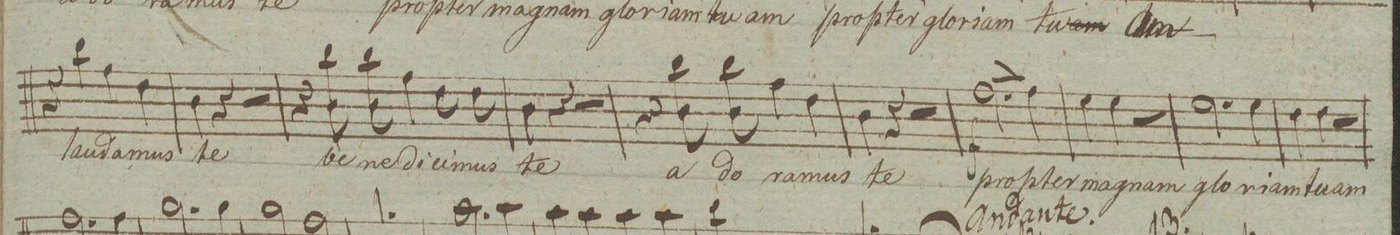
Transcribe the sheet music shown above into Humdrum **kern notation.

**kern	**text	**dynam
*I"Alto.	*	*
*clefC3	*	*
*k[]	*	*
*met(c|)	*	*
*M2/2	*	*
4r	.	.
4cc\	lau-	.
4g\	-da-	.
4e\	-mus	.
=44	=44	=44
4c\	te	.
4r	.	.
2r	.	.
=45	=45	=45
4r	.	.
8cc\ 8c\	be-	.
8cc\ 8c\	-ne-	.
4g\	-di-	.
8e\	-ci-	.
8e\	-mus	.
=46	=46	=46
4c\	te	.
4r	.	.
2r	.	.
=47	=47	=47
4r	.	.
8cc\ 8c\	a-	.
8cc\ 8c\	-do-	.
4g\	-ra-	.
4e\	-mus	.
=48	=48	=48
4c\	te	.
4r	.	.
2r	.	.
=49	=49	=49
2.g\	pro-	f >
4g\	-pter	]
=50	=50	=50
4f\	ma-	.
4f\	-gnam	.
2r	.	.
=51	=51	=51
2.f\	glo-	.
4f\	-riam	.
=52	=52	=52
4e\	tu-	.
4e\	-am	.
2r	.	.
=53	=53	=53
*-	*-	*-
